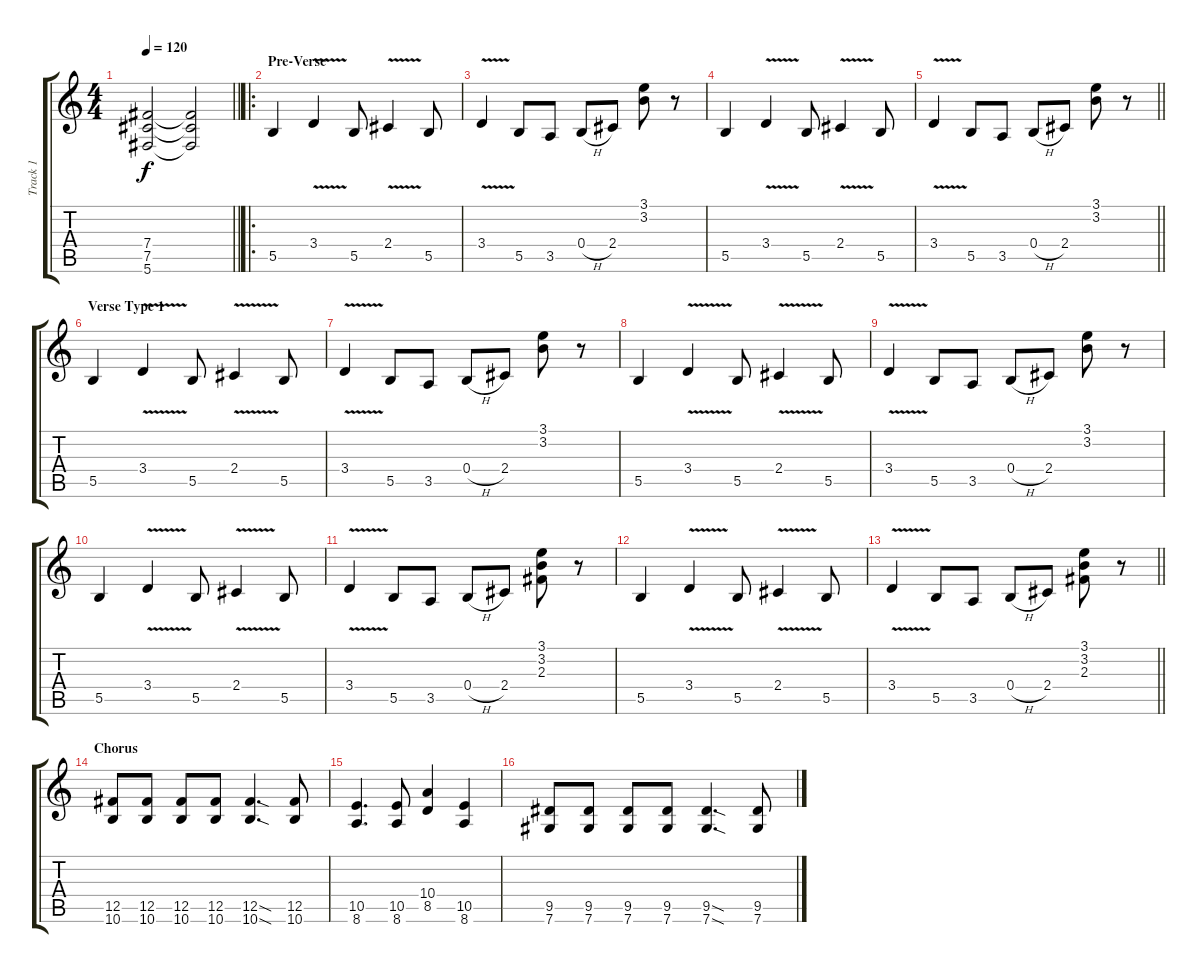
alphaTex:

\track ("Track 1" "Track 1") {instrument distortionguitar}
\staff {score tabs}
\tuning (Db4 Ab3 E3 B2 Gb2 Db2) {hide}
\ts (4 4)
\tempo 120
\clef g2
\barLineRight lightlight
\ks c
(7.4{t} 7.5{t} 5.6{t}).2{dy f} (7.4{t} 7.5{t} 5.6{t}).2 |
\ro
\section ("" "Pre-Verse")
5.5.4 3.4{v}.4 5.5.8 2.4{v}.4 5.5.8 |
3.4{v}.4 5.5.8 3.5.8 0.4{h}.8 2.4.8 (3.1 3.2).8 r.8 |
5.5.4 3.4{v}.4 5.5.8 2.4{v}.4 5.5.8 |
\barLineRight lightlight
3.4{v}.4 5.5.8 3.5.8 0.4{h}.8 2.4.8 (3.1 3.2).8 r.8 |
\section ("" "Verse Type 1")
5.5.4 3.4{v}.4 5.5.8 2.4{v}.4 5.5.8 |
3.4{v}.4 5.5.8 3.5.8 0.4{h}.8 2.4.8 (3.1 3.2).8 r.8 |
5.5.4 3.4{v}.4 5.5.8 2.4{v}.4 5.5.8 |
3.4{v}.4 5.5.8 3.5.8 0.4{h}.8 2.4.8 (3.1 3.2).8 r.8 |
5.5.4 3.4{v}.4 5.5.8 2.4{v}.4 5.5.8 |
3.4{v}.4 5.5.8 3.5.8 0.4{h}.8 2.4.8 (3.1 3.2 2.3).8 r.8 |
5.5.4 3.4{v}.4 5.5.8 2.4{v}.4 5.5.8 |
\barLineRight lightlight
3.4{v}.4 5.5.8 3.5.8 0.4{h}.8 2.4.8 (3.1 3.2 2.3).8 r.8 |
\section ("" "Chorus")
(12.5 10.6).8 (12.5 10.6).8 (12.5 10.6).8 (12.5 10.6).8 (12.5{sod} 10.6{sod}).4{d} (12.5 10.6).8 |
(10.5 8.6).4{d} (10.5 8.6).8 (10.4 8.5).4 (10.5 8.6).4 |
(9.5 7.6).8 (9.5 7.6).8 (9.5 7.6).8 (9.5 7.6).8 (9.5{sod} 7.6{sod}).4{d} (9.5 7.6).8
